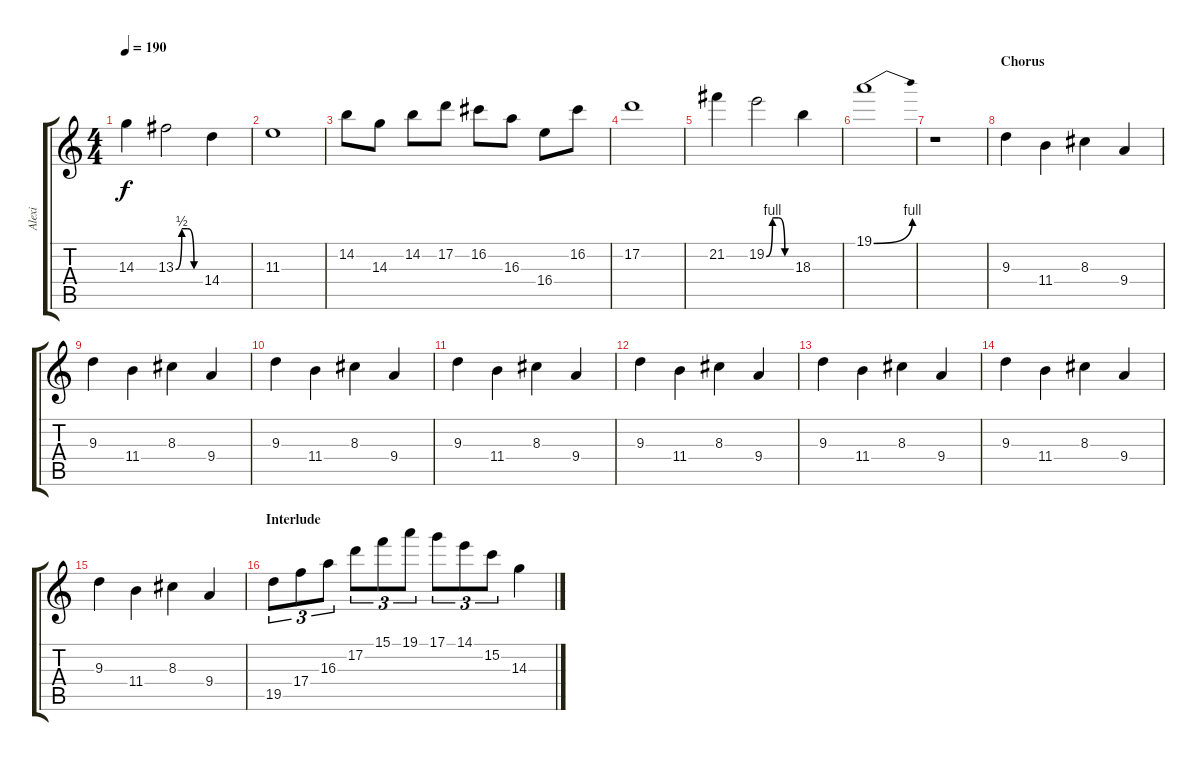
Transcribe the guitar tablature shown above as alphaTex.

\track ("Alexi" "Alexi") {instrument distortionguitar}
\staff {score tabs}
\tuning (D4 A3 F3 C3 G2 D2) {hide}
\ts (4 4)
\tempo 190
\clef g2
\ks c
14.3.4{dy f} 13.3{be (custom 0 0 15 2 30 2 45 0 60 0)}.2 14.4.4 |
11.3.1 |
14.2.8 14.3.8 14.2.8 17.2.8 16.2.8 16.3.8 16.4.8 16.2.8 |
17.2.1 |
21.2.4 19.2{be (custom 0 0 15 4 30 4 45 0 60 0)}.2 18.3.4 |
19.1{be (bend 0 0 60 4)}.1 |
r.1 |
\section ("" "Chorus")
9.3.4 11.4.4 8.3.4 9.4.4 |
9.3.4 11.4.4 8.3.4 9.4.4 |
9.3.4 11.4.4 8.3.4 9.4.4 |
9.3.4 11.4.4 8.3.4 9.4.4 |
9.3.4 11.4.4 8.3.4 9.4.4 |
9.3.4 11.4.4 8.3.4 9.4.4 |
9.3.4 11.4.4 8.3.4 9.4.4 |
9.3.4 11.4.4 8.3.4 9.4.4 |
\section ("" "Interlude")
19.5.8{tu (3 2)} 17.4.8{tu (3 2)} 16.3.8{tu (3 2)} 17.2.8{tu (3 2)} 15.1.8{tu (3 2)} 19.1.8{tu (3 2)} 17.1.8{tu (3 2)} 14.1.8{tu (3 2)} 15.2.8{tu (3 2)} 14.3.4
